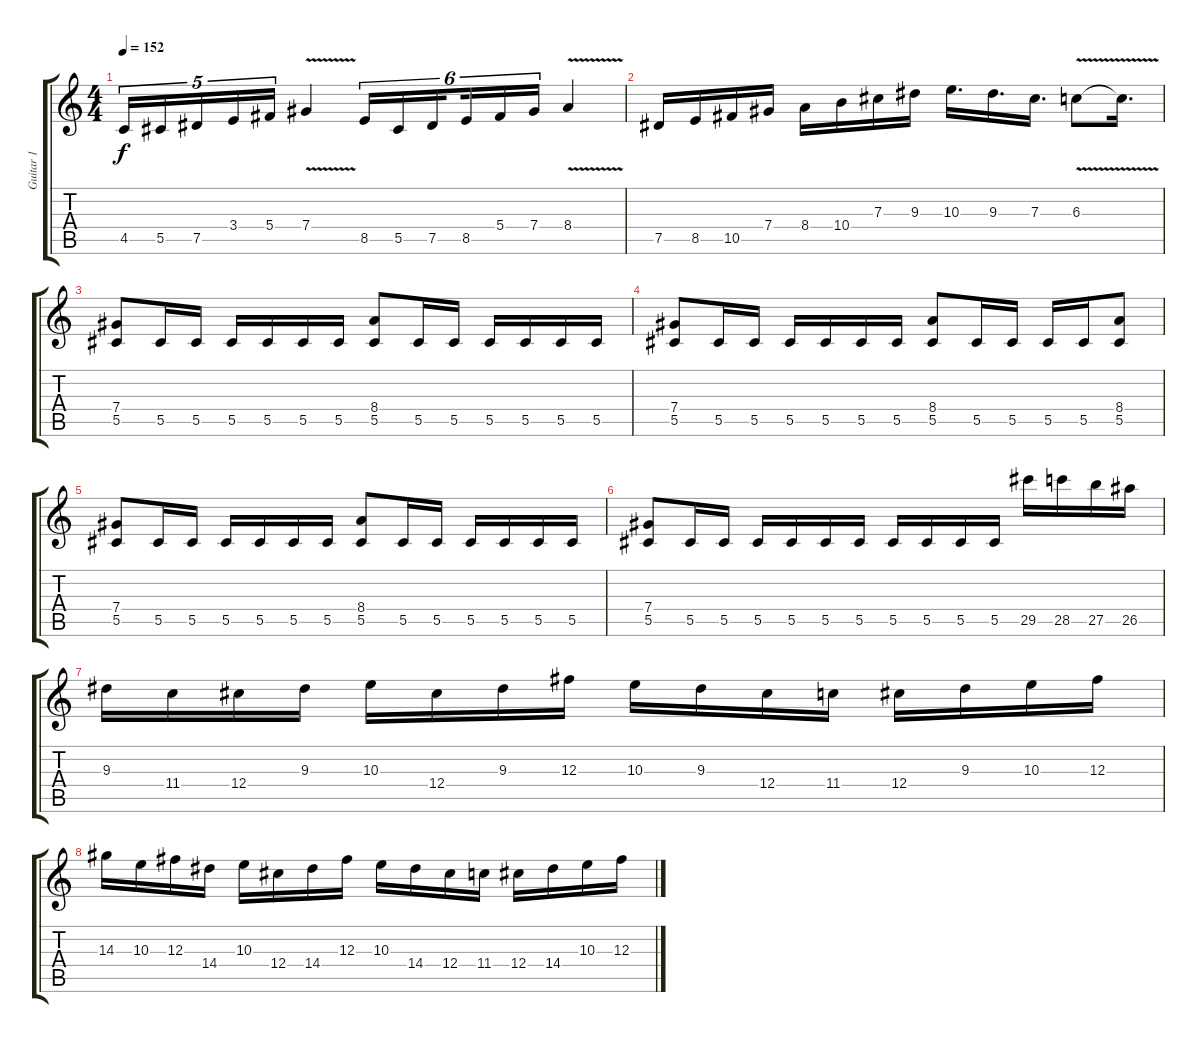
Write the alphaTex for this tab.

\track ("Guitar 1" "Guitar 1") {instrument overdrivenguitar}
\staff {score tabs}
\tuning (Eb4 Bb3 Gb3 Db3 Ab2 Eb2) {hide}
\ts (4 4)
\tempo 152
\clef g2
\ks c
4.5.16{tu (5 4) dy f} 5.5.16{tu (5 4)} 7.5.16{tu (5 4)} 3.4.16{tu (5 4)} 5.4.16{tu (5 4)} 7.4{v}.4 8.5.16{tu (6 4)} 5.5.16{tu (6 4)} 7.5.16{tu (6 4) beam splitsecondary} 8.5.16{tu (6 4)} 5.4.16{tu (6 4)} 7.4.16{tu (6 4)} 8.4{v}.4 |
7.5.16 8.5.16 10.5.16 7.4.16 8.4.16 10.4.16 7.3.16 9.3.16 10.3.16{d} 9.3.16{d} 7.3.16{d} 6.3{v}.8 6.3{t}.16{d} |
(7.4 5.5).8 5.5.16 5.5.16 5.5.16 5.5.16 5.5.16 5.5.16 (8.4 5.5).8 5.5.16 5.5.16 5.5.16 5.5.16 5.5.16 5.5.16 |
(7.4 5.5).8 5.5.16 5.5.16 5.5.16 5.5.16 5.5.16 5.5.16 (8.4 5.5).8 5.5.16 5.5.16 5.5.16 5.5.16 (8.4 5.5).8 |
(7.4 5.5).8 5.5.16 5.5.16 5.5.16 5.5.16 5.5.16 5.5.16 (8.4 5.5).8 5.5.16 5.5.16 5.5.16 5.5.16 5.5.16 5.5.16 |
(7.4 5.5).8 5.5.16 5.5.16 5.5.16 5.5.16 5.5.16 5.5.16 5.5.16 5.5.16 5.5.16 5.5.16 29.5.16{instrument guitarfretnoise} 28.5.16 27.5.16 26.5.16 |
9.3.16{instrument overdrivenguitar} 11.4.16 12.4.16 9.3.16 10.3.16 12.4.16 9.3.16 12.3.16 10.3.16 9.3.16 12.4.16 11.4.16 12.4.16 9.3.16 10.3.16 12.3.16 |
14.3.16 10.3.16 12.3.16 14.4.16 10.3.16 12.4.16 14.4.16 12.3.16 10.3.16 14.4.16 12.4.16 11.4.16 12.4.16 14.4.16 10.3.16 12.3.16
